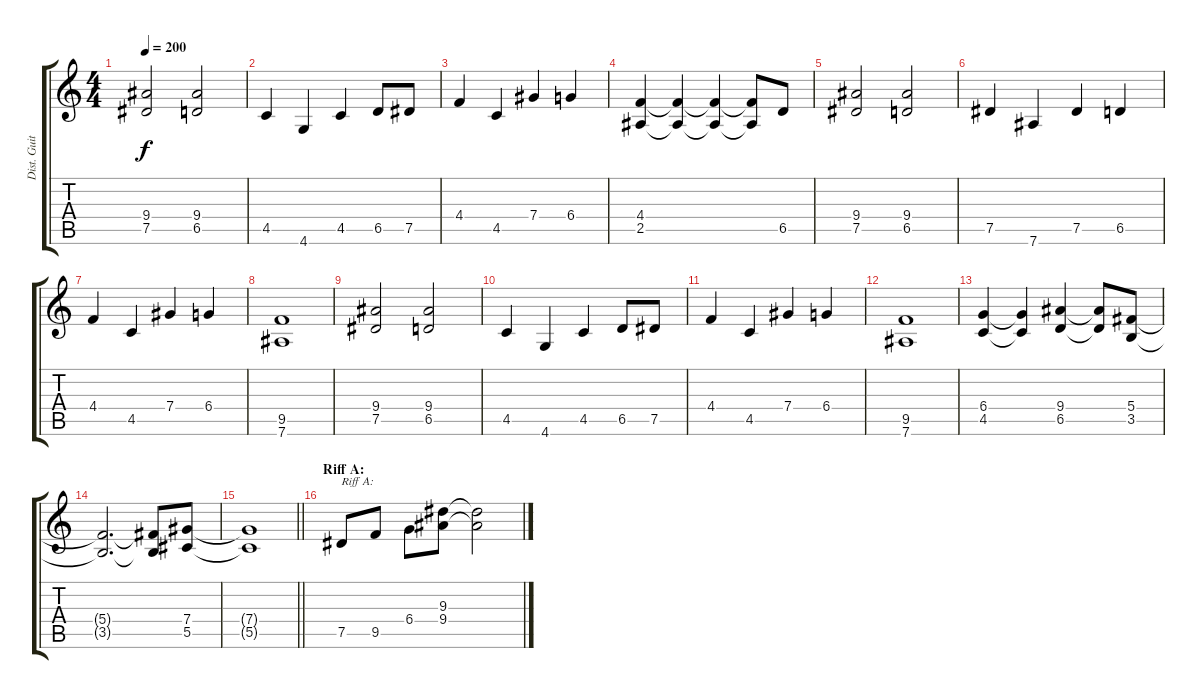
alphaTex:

\track ("Dist. Guitar 1" "Dist. Guit") {instrument distortionguitar}
\staff {score tabs}
\tuning (Eb4 Bb3 Gb3 Db3 Ab2 Eb2) {hide}
\ts (4 4)
\tempo 200
\clef g2
\ks c
(9.4 7.5).2{dy f} (9.4 6.5).2 |
4.5.4 4.6.4 4.5.4 6.5.8 7.5.8 |
4.4.4 4.5.4 7.4.4 6.4.4 |
(4.4 2.5).4 (4.4{t} 2.5{t}).4 (4.4{t} 2.5{t}).4 (4.4{t} 2.5{t}).8 6.5.8 |
(9.4 7.5).2 (9.4 6.5).2 |
7.5.4 7.6.4 7.5.4 6.5.4 |
4.4.4 4.5.4 7.4.4 6.4.4 |
(9.5 7.6).1 |
(9.4 7.5).2 (9.4 6.5).2 |
4.5.4 4.6.4 4.5.4 6.5.8 7.5.8 |
4.4.4 4.5.4 7.4.4 6.4.4 |
(9.5 7.6).1 |
(6.4 4.5).4 (6.4{t} 4.5{t}).4 (9.4 6.5).4 (9.4{t} 6.5{t}).8 (5.4 3.5).8 |
(5.4{t} 3.5{t}).2{d} (5.4{t} 3.5{t}).8 (7.4 5.5).8 |
\barLineRight lightlight
(7.4{t} 5.5{t}).1 |
\section ("" "Riff A:")
7.5.8{txt "Riff A:"} 9.5.8 6.4.8 (9.3 9.4).8 (9.3{t} 9.4{t}).2
